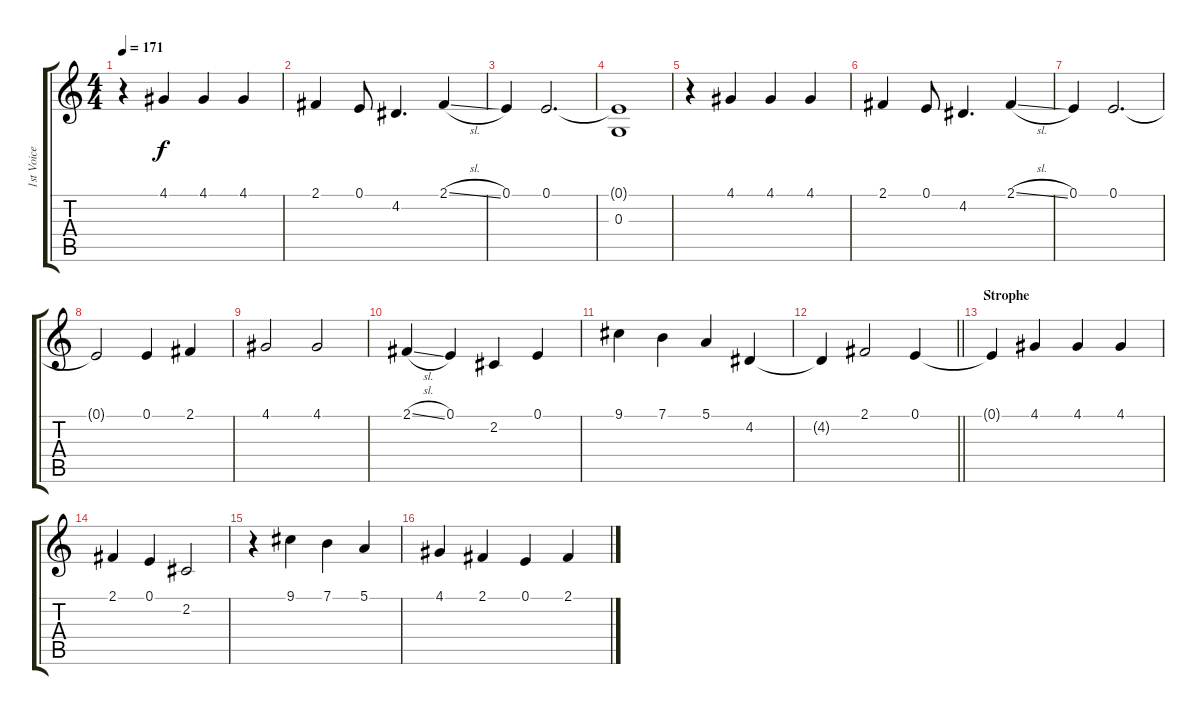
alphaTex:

\track ("1st Voice" "1st Voice") {instrument tenorsax}
\staff {score tabs}
\tuning (E4 B3 G3 D3 A2 E2) {hide}
\ts (4 4)
\section ("" "")
\tempo 171
\clef g2
\ks c
r.4{dy f} 4.1.4 4.1.4 4.1.4 |
2.1.4 0.1.8 4.2.4{d} 2.1{sl}.4 |
0.1.4 0.1.2{d} |
(0.1{t} 0.3).1 |
r.4 4.1.4 4.1.4 4.1.4 |
2.1.4 0.1.8 4.2.4{d} 2.1{sl}.4 |
0.1.4 0.1.2{d} |
0.1{t}.2 0.1.4 2.1.4 |
4.1.2 4.1.2 |
2.1{sl}.4 0.1.4 2.2.4 0.1.4 |
9.1.4 7.1.4 5.1.4 4.2.4 |
\barLineRight lightlight
4.2{t}.4 2.1.2 0.1.4 |
\section ("" "Strophe")
0.1{t}.4 4.1.4 4.1.4 4.1.4 |
2.1.4 0.1.4 2.2.2 |
r.4 9.1.4 7.1.4 5.1.4 |
4.1.4 2.1.4 0.1.4 2.1.4
